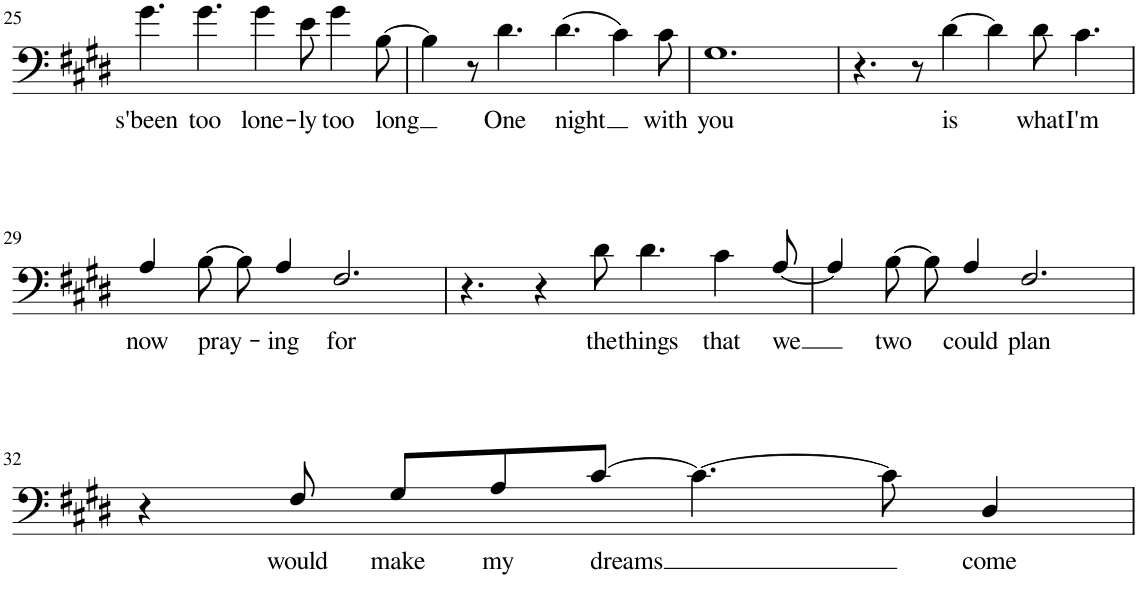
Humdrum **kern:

**kern	**text
*part1	*part1
*staff1	*staff1
*I"Voice	*
!!LO:PB:g=z
*clefF4	*
*k[f#c#g#d#]	*
*M12/8	*
=25	=25
!	!LO:LY:b
4.g#\	s'been
!	!LO:LY:b
4.g#\	too
!	!LO:LY:b
4g#\	lone-
!	!LO:LY:b
8e\	-ly
!	!LO:LY:b
4g#\	too
!	!LO:LY:b
[8B\	long
=26	=26
4B\]	.
8r	.
!	!LO:LY:b
4.d#\	One
!	!LO:LY:b
(4.d#\	night
4c#\)	.
!	!LO:LY:b
8c#\	with
=27	=27
!	!LO:LY:b
1.G#	you
=28	=28
4.r	.
8r	.
!	!LO:LY:b
[4d#\	is
4d#\]	.
!	!LO:LY:b
8d#\	what
!	!LO:LY:b
4.c#\	I'm
!!LO:LB:g=z
=29	=29
!	!LO:LY:b
4A/	now
!	!LO:LY:b
[8B\	pray-
8B\]	.
!	!LO:LY:b
4A/	-ing
!	!LO:LY:b
2.F#/	for
=30	=30
4.r	.
4r	.
!	!LO:LY:b
8d#\	the
!	!LO:LY:b
4.d#\	things
!	!LO:LY:b
4c#\	that
!	!LO:LY:b
[8A/	we
=31	=31
4A/]	.
!	!LO:LY:b
[8B\	two
8B\]	.
!	!LO:LY:b
4A/	could
!	!LO:LY:b
2.F#/	plan
!!LO:LB:g=z
=32	=32
4r	.
!	!LO:LY:b
8F#/	would
!	!LO:LY:b
8G#/L	make
!	!LO:LY:b
8A/	my
!	!LO:LY:b
[8c#/J	dreams
4.c#\_	.
8c#\]	.
!	!LO:LY:b
4D#/	come
=	=
*-	*-
